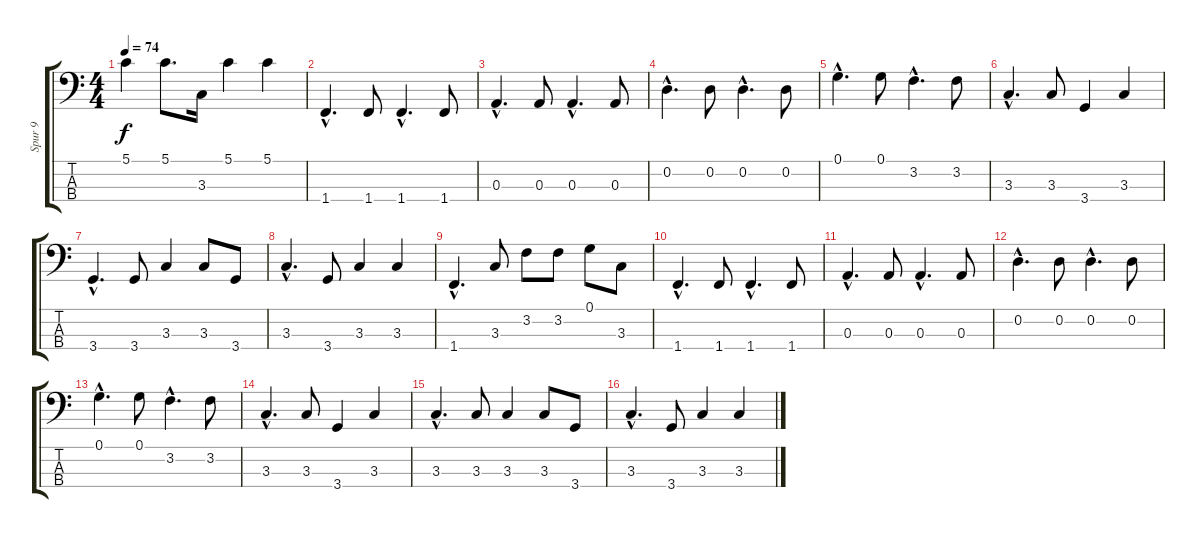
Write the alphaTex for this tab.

\track ("Spur 9" "Spur 9") {instrument slapbass1}
\staff {score tabs}
\tuning (G2 D2 A1 E1) {hide}
\ts (4 4)
\tempo 74
\clef f4
\ks c
5.1.4{dy f} 5.1.8{d} 3.3.16 5.1.4 5.1.4 |
1.4{hac}.4{d} 1.4.8 1.4{hac}.4{d} 1.4.8 |
0.3{hac}.4{d} 0.3.8 0.3{hac}.4{d} 0.3.8 |
0.2{hac}.4{d} 0.2.8 0.2{hac}.4{d} 0.2.8 |
0.1{hac}.4{d} 0.1.8 3.2{hac}.4{d} 3.2.8 |
3.3{hac}.4{d} 3.3.8 3.4.4 3.3.4 |
3.4{hac}.4{d} 3.4.8 3.3.4 3.3.8 3.4.8 |
3.3{hac}.4{d} 3.4.8 3.3.4 3.3.4 |
1.4{hac}.4{d} 3.3.8 3.2.8 3.2.8 0.1.8 3.3.8 |
1.4{hac}.4{d} 1.4.8 1.4{hac}.4{d} 1.4.8 |
0.3{hac}.4{d} 0.3.8 0.3{hac}.4{d} 0.3.8 |
0.2{hac}.4{d} 0.2.8 0.2{hac}.4{d} 0.2.8 |
0.1{hac}.4{d} 0.1.8 3.2{hac}.4{d} 3.2.8 |
3.3{hac}.4{d} 3.3.8 3.4.4 3.3.4 |
3.3{hac}.4{d} 3.3.8 3.3.4 3.3.8 3.4.8 |
3.3{hac}.4{d} 3.4.8 3.3.4 3.3.4
